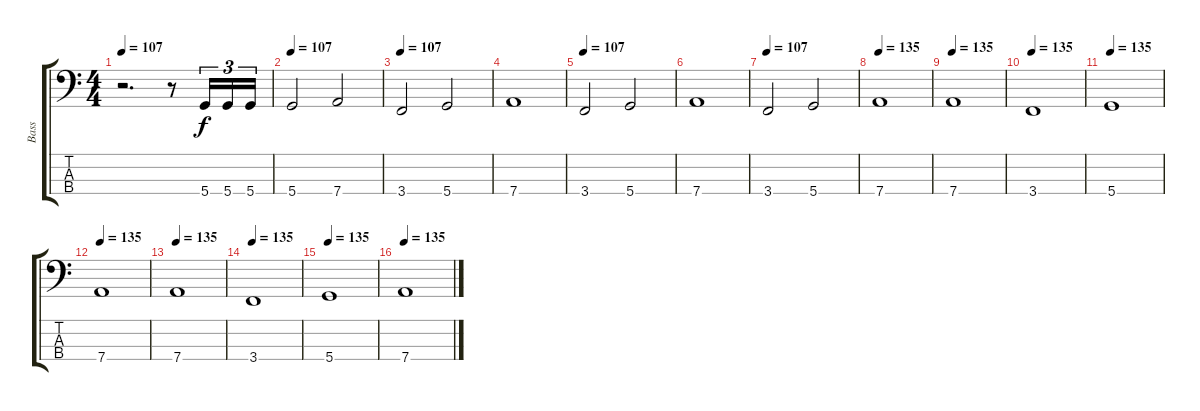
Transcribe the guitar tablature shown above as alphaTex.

\track ("Bass" "Bass") {instrument electricbasspick}
\staff {score tabs}
\tuning (G2 D2 A1 D1) {hide}
\ts (4 4)
\tempo 107
\clef f4
\ks c
r.2{d dy f} r.8 5.4.16{tu (3 2)} 5.4.16{tu (3 2)} 5.4.16{tu (3 2)} |
\tempo 107
5.4.2 7.4.2 |
\tempo 107
3.4.2 5.4.2 |
7.4.1 |
\tempo 107
3.4.2 5.4.2 |
7.4.1 |
\tempo 107
3.4.2 5.4.2 |
\tempo 135
7.4.1 |
\tempo 135
7.4.1 |
\tempo 135
3.4.1 |
\tempo 135
5.4.1 |
\tempo 135
7.4.1 |
\tempo 135
7.4.1 |
\tempo 135
3.4.1 |
\tempo 135
5.4.1 |
\tempo 135
7.4.1
